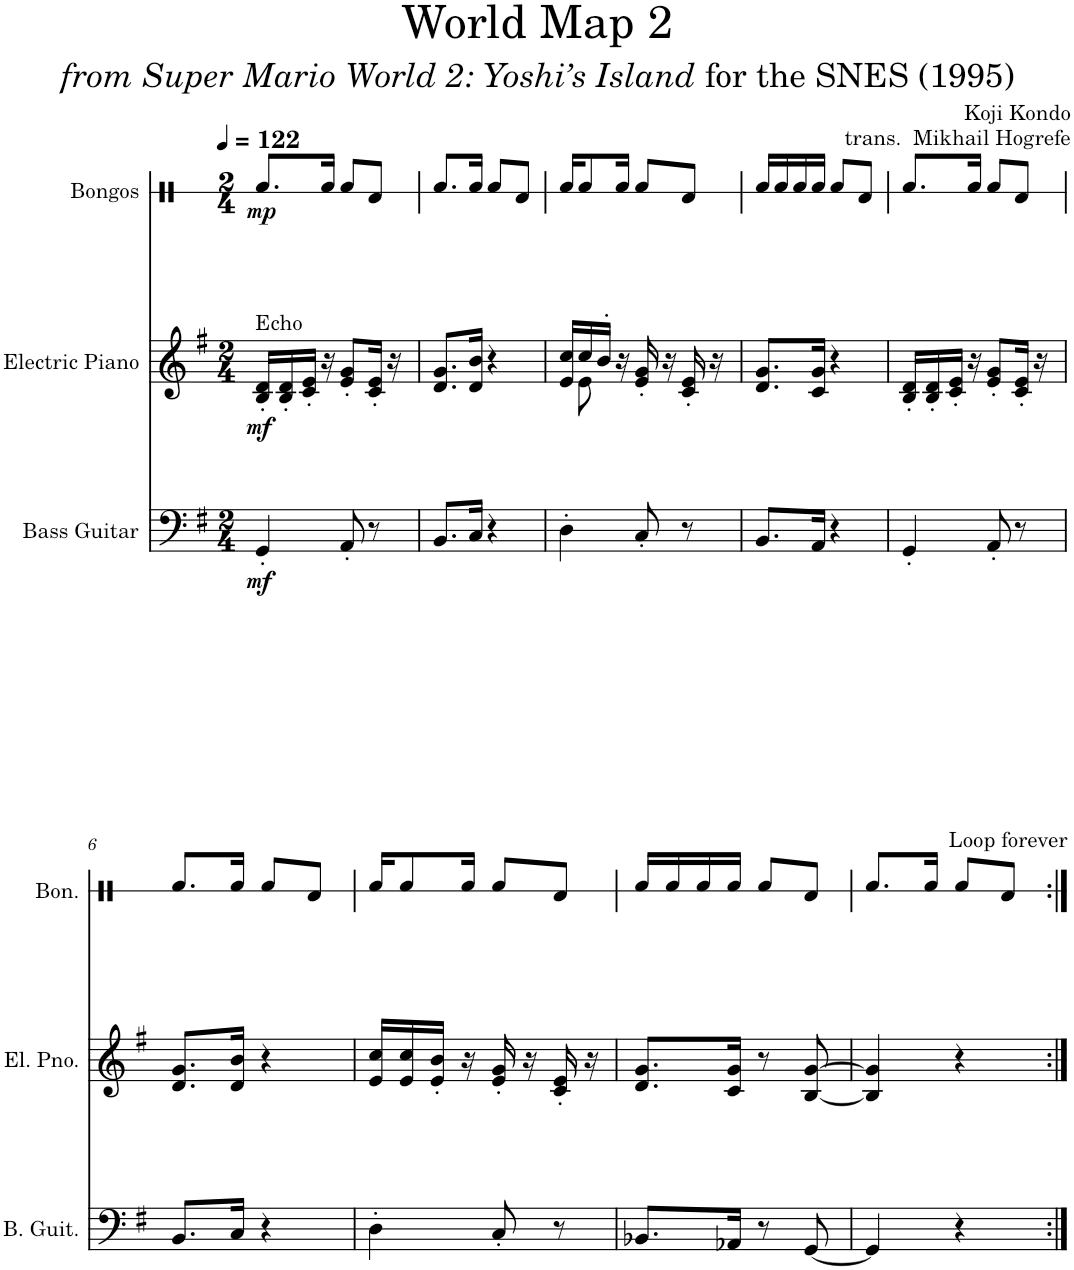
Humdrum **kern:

**kern	**dynam	**kern	**dynam	**kern	**dynam	**kern	**dynam
*part4	*part4	*part3	*part3	*part2	*part2	*part1	*part1
*staff4	*staff4	*staff3	*staff3	*staff2	*staff2	*staff1	*staff1
*I"Bass Guitar	*	*I"Electric Piano 2	*	*I"Electric Piano	*	*I"Bongos	*
*I'B. Guit.	*	*I'El. Pno. 2	*	*I'El. Pno.	*	*I'Bon.	*
*	*	*stria5	*	*	*	*stria1	*
*clefF4	*	*clefG2	*	*clefG2	*	*clefX	*
*k[f#]	*	*k[f#]	*	*k[f#]	*	*k[]	*
*M2/4	*	*M2/4	*	*M2/4	*	*M2/4	*
*MM122	*	*MM122	*	*MM122	*	*MM122	*
=1	=1	=1	=1	=1	=1	=1	=1
!	!	!	!	!LO:TX:a:t=Echo	!	!	!
!	!LO:DY:b	!	!	!	!LO:DY:b	!	!LO:DY:b
4GG'/	mf	32r	.	16B/' 16d/'LL	mf	8.Rf/L	mp
!	!	!	!LO:DY:b	!	!	!	!
.	.	16d'/LL	mp	.	.	.	.
.	.	.	.	16B/' 16d/'	.	.	.
.	.	16d'/	.	.	.	.	.
.	.	.	.	16c/' 16e/'JJ	.	.	.
.	.	16e'/JJ	.	.	.	.	.
.	.	.	.	16r	.	16Rf/Jk	.
.	.	16r	.	.	.	.	.
8AA'/	.	.	.	8e/' 8g/'L	.	8Rf/L	.
.	.	8g'/L	.	.	.	.	.
8r	.	.	.	16c/' 16e/'Jk	.	8Rd/J	.
.	.	16e'/Jk	.	.	.	.	.
.	.	.	.	16r	.	.	.
.	.	32r	.	.	.	.	.
=2	=2	=2	=2	=2	=2	=2	=2
8.BB/L	.	32r	.	8.d/ 8.g/L	.	8.Rf/L	.
.	.	8.g/L	.	.	.	.	.
16C/Jk	.	.	.	16d/ 16b/Jk	.	16Rf/Jk	.
.	.	16b/Jk	.	.	.	.	.
4r	.	.	.	4r	.	8Rf/L	.
!	!	!LO:N:vis=8	!	!	!	!	!
.	.	8..r	.	.	.	.	.
.	.	.	.	.	.	8Rd/J	.
=3	=3	=3	=3	=3	=3	=3	=3
*	*	*	*	*^	*	*	*
4D'\	.	32r	.	16e/ 16cc/LL	16ryy	.	16Rf/KL	.
.	.	16cc\LL	.	.	.	.	.	.
.	.	.	.	16cc/	8e\	.	8Rf/	.
.	.	16cc\	.	.	.	.	.	.
.	.	.	.	16b'/JJ	.	.	.	.
.	.	16b'\JJ	.	.	.	.	.	.
.	.	.	.	16r	4ryy	.	16Rf/Jk	.
.	.	16r	.	.	.	.	.	.
8C'/	.	.	.	16e/' 16g/'	.	.	8Rf/L	.
.	.	16g'	.	.	.	.	.	.
.	.	.	.	16r	.	.	.	.
.	.	16r	.	.	.	.	.	.
8r	.	.	.	16c/' 16e/'	.	.	8Rd/J	.
.	.	16e'	.	.	.	.	.	.
.	.	.	.	16r	16ryy	.	.	.
.	.	32r	.	.	.	.	.	.
*	*	*	*	*v	*v	*	*	*
=4	=4	=4	=4	=4	=4	=4	=4
8.BB/L	.	32r	.	8.d/ 8.g/L	.	16Rf/LL	.
.	.	8.g/L	.	.	.	.	.
.	.	.	.	.	.	16Rf/	.
.	.	.	.	.	.	16Rf/	.
16AA/Jk	.	.	.	16c/ 16g/Jk	.	16Rf/JJ	.
.	.	16g/Jk	.	.	.	.	.
4r	.	.	.	4r	.	8Rf/L	.
!	!	!LO:N:vis=8	!	!	!	!	!
.	.	8..r	.	.	.	.	.
.	.	.	.	.	.	8Rd/J	.
=5	=5	=5	=5	=5	=5	=5	=5
4GG'/	.	32r	.	16B/' 16d/'LL	.	8.Rf/L	.
.	.	16d'/LL	.	.	.	.	.
.	.	.	.	16B/' 16d/'	.	.	.
.	.	16d'/	.	.	.	.	.
.	.	.	.	16c/' 16e/'JJ	.	.	.
.	.	16e'/JJ	.	.	.	.	.
.	.	.	.	16r	.	16Rf/Jk	.
.	.	16r	.	.	.	.	.
8AA'/	.	.	.	8e/' 8g/'L	.	8Rf/L	.
.	.	8g'/L	.	.	.	.	.
8r	.	.	.	16c/' 16e/'Jk	.	8Rd/J	.
.	.	16e'/Jk	.	.	.	.	.
.	.	.	.	16r	.	.	.
.	.	32r	.	.	.	.	.
!!LO:LB:g=z
=6	=6	=6	=6	=6	=6	=6	=6
8.BB/L	.	32r	.	8.d/ 8.g/L	.	8.Rf/L	.
.	.	8.g/L	.	.	.	.	.
16C/Jk	.	.	.	16d/ 16b/Jk	.	16Rf/Jk	.
.	.	16b/Jk	.	.	.	.	.
4r	.	.	.	4r	.	8Rf/L	.
!	!	!LO:N:vis=8	!	!	!	!	!
.	.	8..r	.	.	.	.	.
.	.	.	.	.	.	8Rd/J	.
=7	=7	=7	=7	=7	=7	=7	=7
4D'\	.	32r	.	16e/ 16cc/LL	.	16Rf/KL	.
.	.	16cc\LL	.	.	.	.	.
.	.	.	.	16e/ 16cc/	.	8Rf/	.
.	.	16cc\	.	.	.	.	.
.	.	.	.	16e/' 16b/'JJ	.	.	.
.	.	16b'\JJ	.	.	.	.	.
.	.	.	.	16r	.	16Rf/Jk	.
.	.	16r	.	.	.	.	.
8C'/	.	.	.	16e/' 16g/'	.	8Rf/L	.
.	.	16g'	.	.	.	.	.
.	.	.	.	16r	.	.	.
.	.	16r	.	.	.	.	.
8r	.	.	.	16c/' 16e/'	.	8Rd/J	.
.	.	16e'	.	.	.	.	.
.	.	.	.	16r	.	.	.
.	.	32r	.	.	.	.	.
=8	=8	=8	=8	=8	=8	=8	=8
8.BB-X/L	.	32r	.	8.d/ 8.g/L	.	16Rf/LL	.
.	.	8.g/L	.	.	.	.	.
.	.	.	.	.	.	16Rf/	.
.	.	.	.	.	.	16Rf/	.
16AA-X/Jk	.	.	.	16c/ 16g/Jk	.	16Rf/JJ	.
.	.	16g/Jk	.	.	.	.	.
8r	.	.	.	8r	.	8Rf/L	.
.	.	8r	.	.	.	.	.
[8GG/	.	.	.	[8B/ [8g/	.	8Rd/J	.
.	.	[16.g	.	.	.	.	.
=9	=9	=9	=9	=9	=9	=9	=9
4GG/]	.	32g_	.	4B/] 4g/]	.	8.Rf/L	.
.	.	4g]	.	.	.	.	.
.	.	.	.	.	.	16Rf/Jk	.
!	!	!	!	!	!	!LO:TX:a:t=Loop forever	!
4r	.	.	.	4r	.	8Rf/L	.
.	.	32r	.	.	.	.	.
.	.	16r	.	.	.	.	.
.	.	8r	.	.	.	8Rd/J	.
=:|!	=:|!	=:|!	=:|!	=:|!	=:|!	=:|!	=:|!
*-	*-	*-	*-	*-	*-	*-	*-
